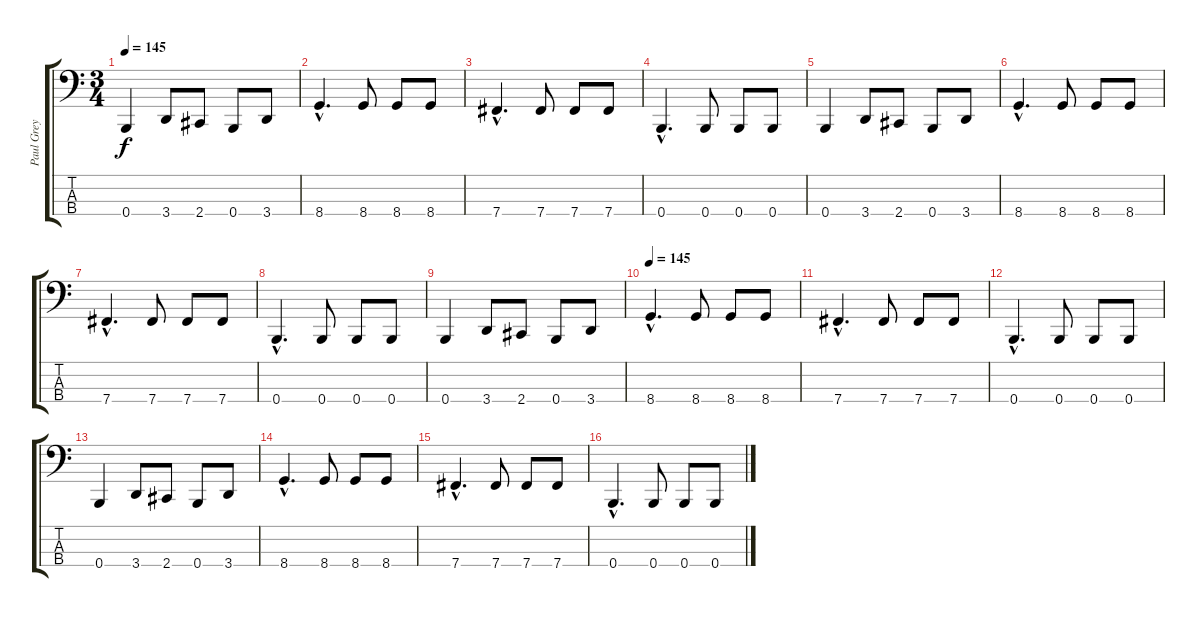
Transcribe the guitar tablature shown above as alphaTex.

\track ("Paul Grey" "Paul Grey") {instrument electricbassfinger}
\staff {score tabs}
\tuning (E2 B1 Gb1 B0) {hide}
\ts (3 4)
\tempo 145
\clef f4
\ks c
0.4.4{dy f} 3.4.8 2.4.8 0.4.8 3.4.8 |
8.4{hac}.4{d} 8.4.8 8.4.8 8.4.8 |
7.4{hac}.4{d} 7.4.8 7.4.8 7.4.8 |
0.4{hac}.4{d} 0.4.8 0.4.8 0.4.8 |
0.4.4 3.4.8 2.4.8 0.4.8 3.4.8 |
8.4{hac}.4{d} 8.4.8 8.4.8 8.4.8 |
7.4{hac}.4{d} 7.4.8 7.4.8 7.4.8 |
0.4{hac}.4{d} 0.4.8 0.4.8 0.4.8 |
0.4.4 3.4.8 2.4.8 0.4.8 3.4.8 |
\tempo 145
8.4{hac}.4{d} 8.4.8 8.4.8 8.4.8 |
7.4{hac}.4{d} 7.4.8 7.4.8 7.4.8 |
0.4{hac}.4{d} 0.4.8 0.4.8 0.4.8 |
0.4.4 3.4.8 2.4.8 0.4.8 3.4.8 |
8.4{hac}.4{d} 8.4.8 8.4.8 8.4.8 |
7.4{hac}.4{d} 7.4.8 7.4.8 7.4.8 |
0.4{hac}.4{d} 0.4.8 0.4.8 0.4.8
